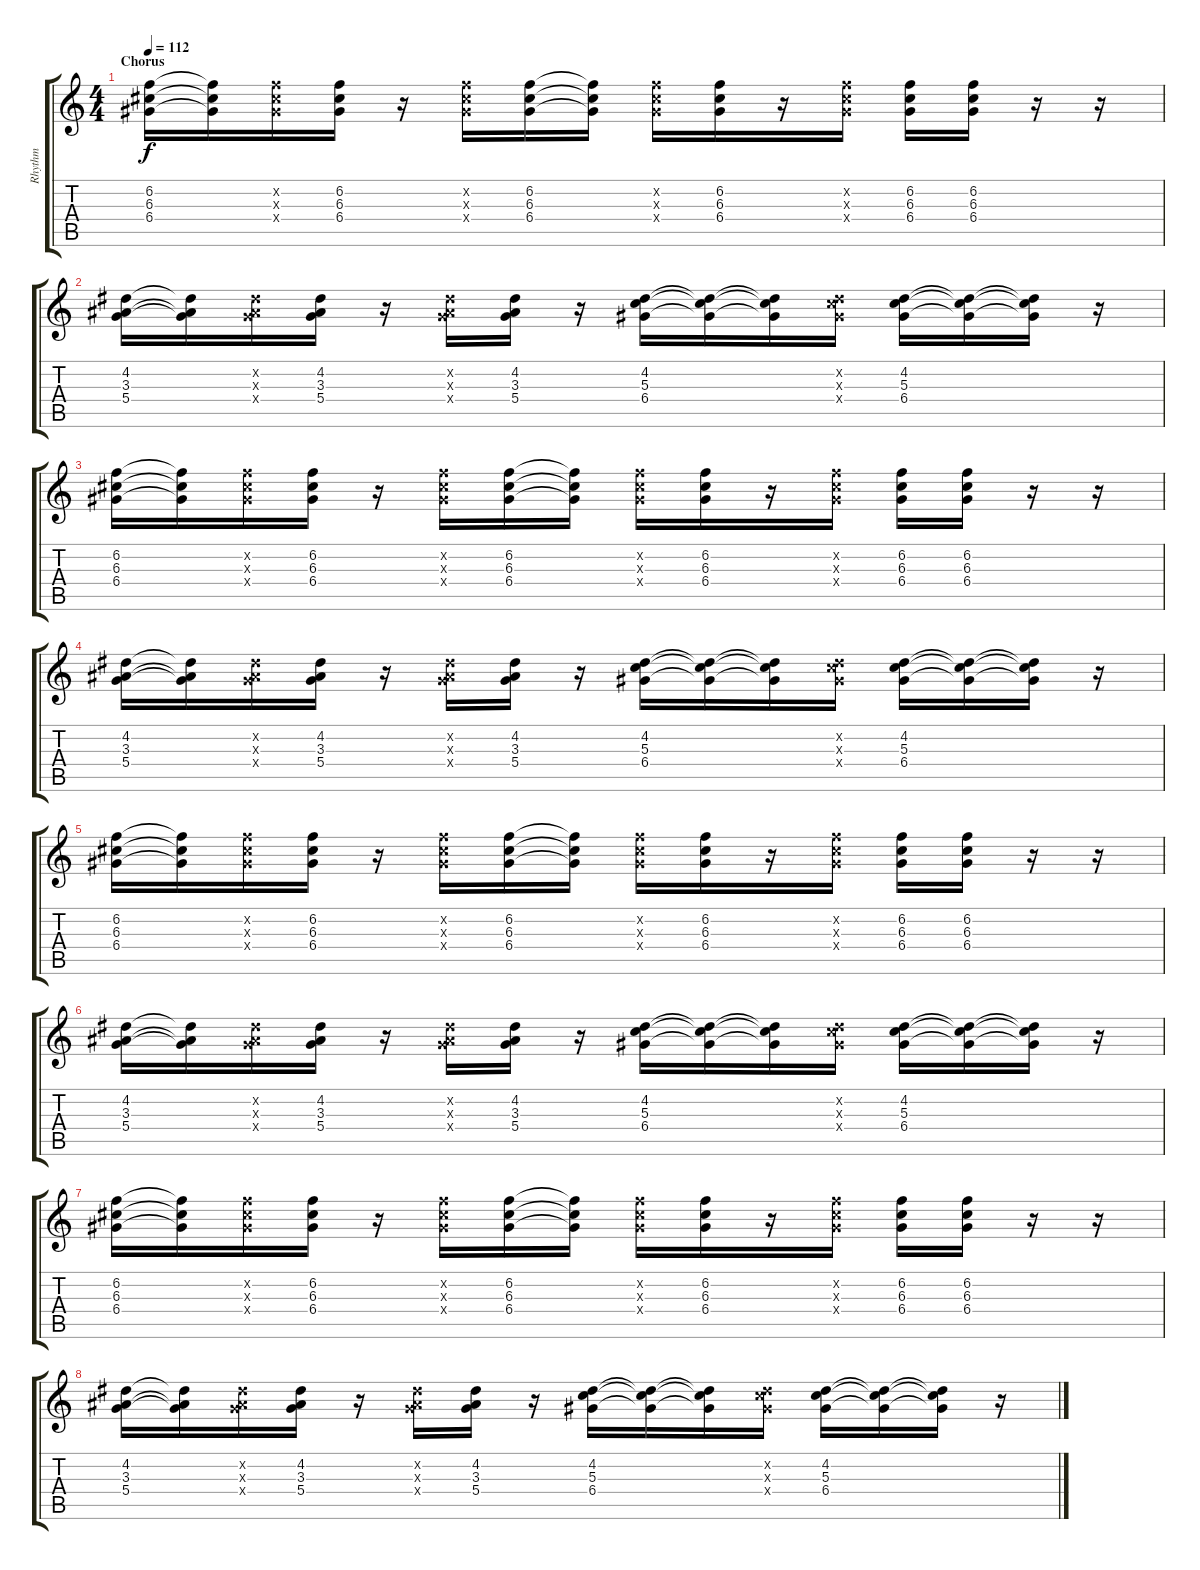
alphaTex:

\track ("Rhythm" "Rhythm") {instrument electricguitarclean}
\staff {score tabs}
\tuning (E4 B3 G3 D3 A2 E2) {hide}
\ts (4 4)
\section ("" "Chorus")
\tempo 112
\clef g2
\ks c
(6.2 6.3 6.4).16{dy f} (6.2{t} 6.3{t} 6.4{t}).16 (6.2{x} 6.3{x} 6.4{x}).16 (6.2 6.3 6.4).16 r.16 (6.2{x} 6.3{x} 6.4{x}).16 (6.2 6.3 6.4).16 (6.2{t} 6.3{t} 6.4{t}).16 (6.2{x} 6.3{x} 6.4{x}).16 (6.2 6.3 6.4).16 r.16 (6.2{x} 6.3{x} 6.4{x}).16 (6.2 6.3 6.4).16 (6.2 6.3 6.4).16 r.16 r.16 |
(4.2 3.3 5.4).16 (4.2{t} 3.3{t} 5.4{t}).16 (4.2{x} 3.3{x} 5.4{x}).16 (4.2 3.3 5.4).16 r.16 (4.2{x} 3.3{x} 5.4{x}).16 (4.2 3.3 5.4).16 r.16 (4.2 5.3 6.4).16 (4.2{t} 5.3{t} 6.4{t}).16 (4.2{t} 5.3{t} 6.4{t}).16 (4.2{x} 5.3{x} 6.4{x}).16 (4.2 5.3 6.4).16 (4.2{t} 5.3{t} 6.4{t}).16 (4.2{t} 5.3{t} 6.4{t}).16 r.16 |
(6.2 6.3 6.4).16 (6.2{t} 6.3{t} 6.4{t}).16 (6.2{x} 6.3{x} 6.4{x}).16 (6.2 6.3 6.4).16 r.16 (6.2{x} 6.3{x} 6.4{x}).16 (6.2 6.3 6.4).16 (6.2{t} 6.3{t} 6.4{t}).16 (6.2{x} 6.3{x} 6.4{x}).16 (6.2 6.3 6.4).16 r.16 (6.2{x} 6.3{x} 6.4{x}).16 (6.2 6.3 6.4).16 (6.2 6.3 6.4).16 r.16 r.16 |
(4.2 3.3 5.4).16 (4.2{t} 3.3{t} 5.4{t}).16 (4.2{x} 3.3{x} 5.4{x}).16 (4.2 3.3 5.4).16 r.16 (4.2{x} 3.3{x} 5.4{x}).16 (4.2 3.3 5.4).16 r.16 (4.2 5.3 6.4).16 (4.2{t} 5.3{t} 6.4{t}).16 (4.2{t} 5.3{t} 6.4{t}).16 (4.2{x} 5.3{x} 6.4{x}).16 (4.2 5.3 6.4).16 (4.2{t} 5.3{t} 6.4{t}).16 (4.2{t} 5.3{t} 6.4{t}).16 r.16 |
(6.2 6.3 6.4).16 (6.2{t} 6.3{t} 6.4{t}).16 (6.2{x} 6.3{x} 6.4{x}).16 (6.2 6.3 6.4).16 r.16 (6.2{x} 6.3{x} 6.4{x}).16 (6.2 6.3 6.4).16 (6.2{t} 6.3{t} 6.4{t}).16 (6.2{x} 6.3{x} 6.4{x}).16 (6.2 6.3 6.4).16 r.16 (6.2{x} 6.3{x} 6.4{x}).16 (6.2 6.3 6.4).16 (6.2 6.3 6.4).16 r.16 r.16 |
(4.2 3.3 5.4).16 (4.2{t} 3.3{t} 5.4{t}).16 (4.2{x} 3.3{x} 5.4{x}).16 (4.2 3.3 5.4).16 r.16 (4.2{x} 3.3{x} 5.4{x}).16 (4.2 3.3 5.4).16 r.16 (4.2 5.3 6.4).16 (4.2{t} 5.3{t} 6.4{t}).16 (4.2{t} 5.3{t} 6.4{t}).16 (4.2{x} 5.3{x} 6.4{x}).16 (4.2 5.3 6.4).16 (4.2{t} 5.3{t} 6.4{t}).16 (4.2{t} 5.3{t} 6.4{t}).16 r.16 |
(6.2 6.3 6.4).16 (6.2{t} 6.3{t} 6.4{t}).16 (6.2{x} 6.3{x} 6.4{x}).16 (6.2 6.3 6.4).16 r.16 (6.2{x} 6.3{x} 6.4{x}).16 (6.2 6.3 6.4).16 (6.2{t} 6.3{t} 6.4{t}).16 (6.2{x} 6.3{x} 6.4{x}).16 (6.2 6.3 6.4).16 r.16 (6.2{x} 6.3{x} 6.4{x}).16 (6.2 6.3 6.4).16 (6.2 6.3 6.4).16 r.16 r.16 |
(4.2 3.3 5.4).16 (4.2{t} 3.3{t} 5.4{t}).16 (4.2{x} 3.3{x} 5.4{x}).16 (4.2 3.3 5.4).16 r.16 (4.2{x} 3.3{x} 5.4{x}).16 (4.2 3.3 5.4).16 r.16 (4.2 5.3 6.4).16 (4.2{t} 5.3{t} 6.4{t}).16 (4.2{t} 5.3{t} 6.4{t}).16 (4.2{x} 5.3{x} 6.4{x}).16 (4.2 5.3 6.4).16 (4.2{t} 5.3{t} 6.4{t}).16 (4.2{t} 5.3{t} 6.4{t}).16 r.16
